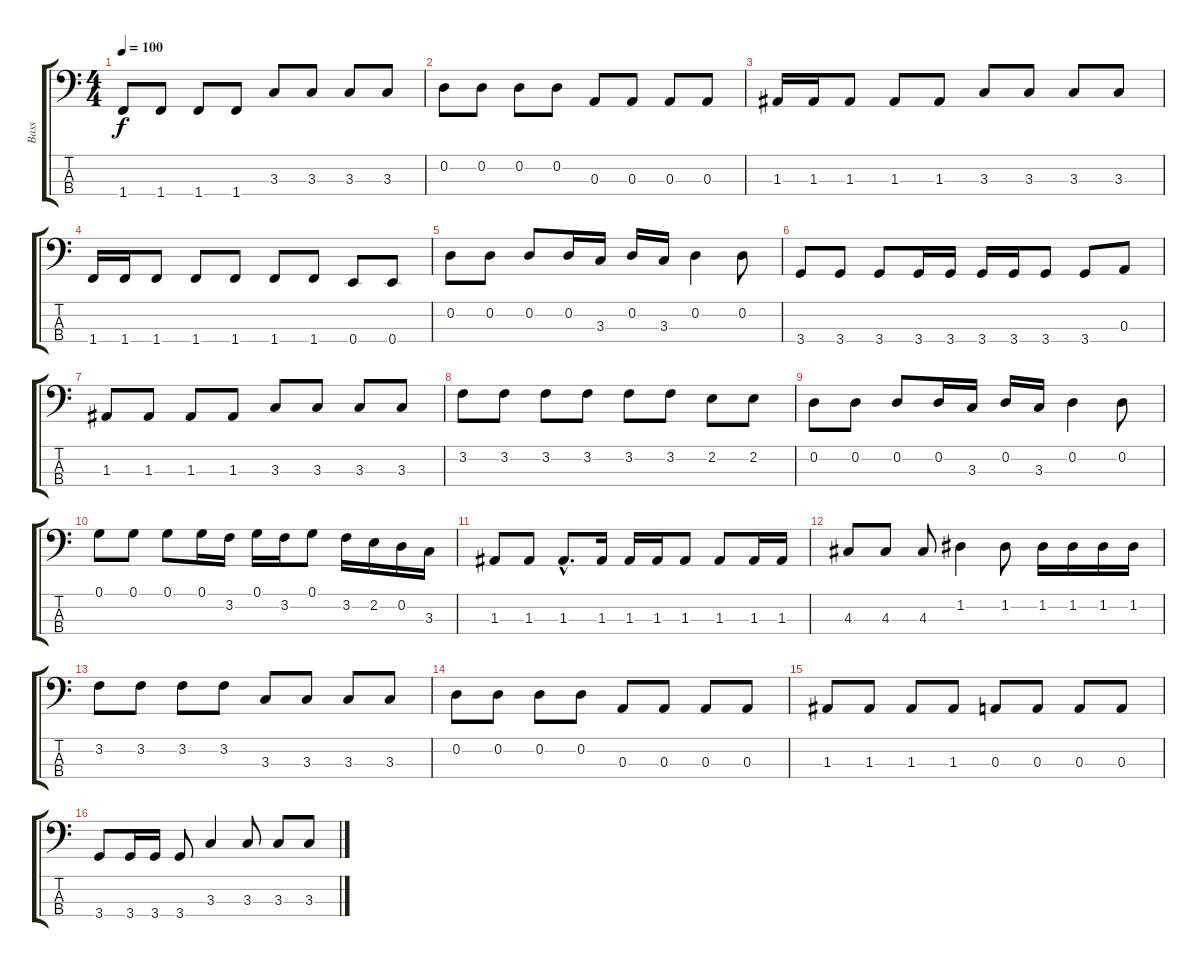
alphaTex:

\track ("Bass" "Bass") {instrument electricbassfinger}
\staff {score tabs}
\tuning (G2 D2 A1 E1) {hide}
\ts (4 4)
\tempo 100
\clef f4
\ks c
1.4.8{dy f} 1.4.8 1.4.8 1.4.8 3.3.8 3.3.8 3.3.8 3.3.8 |
0.2.8 0.2.8 0.2.8 0.2.8 0.3.8 0.3.8 0.3.8 0.3.8 |
1.3.16 1.3.16 1.3.8 1.3.8 1.3.8 3.3.8 3.3.8 3.3.8 3.3.8 |
1.4.16 1.4.16 1.4.8 1.4.8 1.4.8 1.4.8 1.4.8 0.4.8 0.4.8 |
0.2.8 0.2.8 0.2.8 0.2.16 3.3.16 0.2.16 3.3.16 0.2.4 0.2.8 |
3.4.8 3.4.8 3.4.8 3.4.16 3.4.16 3.4.16 3.4.16 3.4.8 3.4.8 0.3.8 |
1.3.8 1.3.8 1.3.8 1.3.8 3.3.8 3.3.8 3.3.8 3.3.8 |
3.2.8 3.2.8 3.2.8 3.2.8 3.2.8 3.2.8 2.2.8 2.2.8 |
0.2.8 0.2.8 0.2.8 0.2.16 3.3.16 0.2.16 3.3.16 0.2.4 0.2.8 |
0.1.8 0.1.8 0.1.8 0.1.16 3.2.16 0.1.16 3.2.16 0.1.8 3.2.16 2.2.16 0.2.16 3.3.16 |
1.3.8 1.3.8 1.3{hac}.8{d} 1.3.16 1.3.16 1.3.16 1.3.8 1.3.8 1.3.16 1.3.16 |
4.3.8 4.3.8 4.3.8 1.2.4 1.2.8 1.2.16 1.2.16 1.2.16 1.2.16 |
3.2.8 3.2.8 3.2.8 3.2.8 3.3.8 3.3.8 3.3.8 3.3.8 |
0.2.8 0.2.8 0.2.8 0.2.8 0.3.8 0.3.8 0.3.8 0.3.8 |
1.3.8 1.3.8 1.3.8 1.3.8 0.3.8 0.3.8 0.3.8 0.3.8 |
3.4.8 3.4.16 3.4.16 3.4.8 3.3.4 3.3.8 3.3.8 3.3.8
